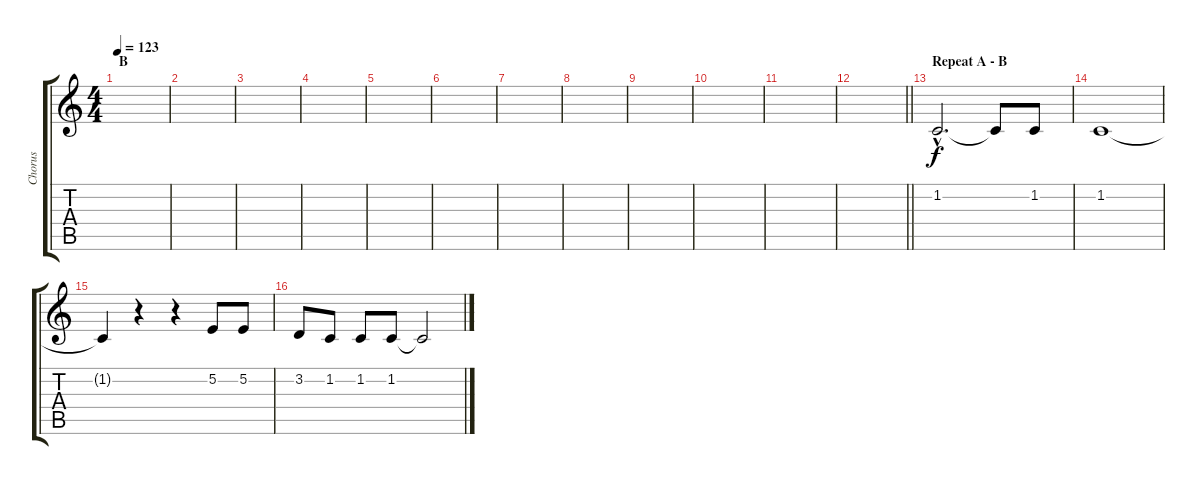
\track ("Chorus" "Chorus") {instrument altosax}
\staff {score tabs}
\tuning (E4 B3 G3 D3 A2 E2) {hide}
\ts (4 4)
\section ("" "B")
\tempo 123
\clef g2
\ks c
|
|
|
|
|
|
|
|
|
|
|
\barLineRight lightlight
|
\section ("" "Repeat A - B")
1.2{hac}.2{d} 1.2{t}.8 1.2.8 |
1.2.1 |
1.2{t}.4 r.4 r.4 5.2.8 5.2.8 |
3.2.8 1.2.8 1.2.8 1.2.8 1.2{t}.2
